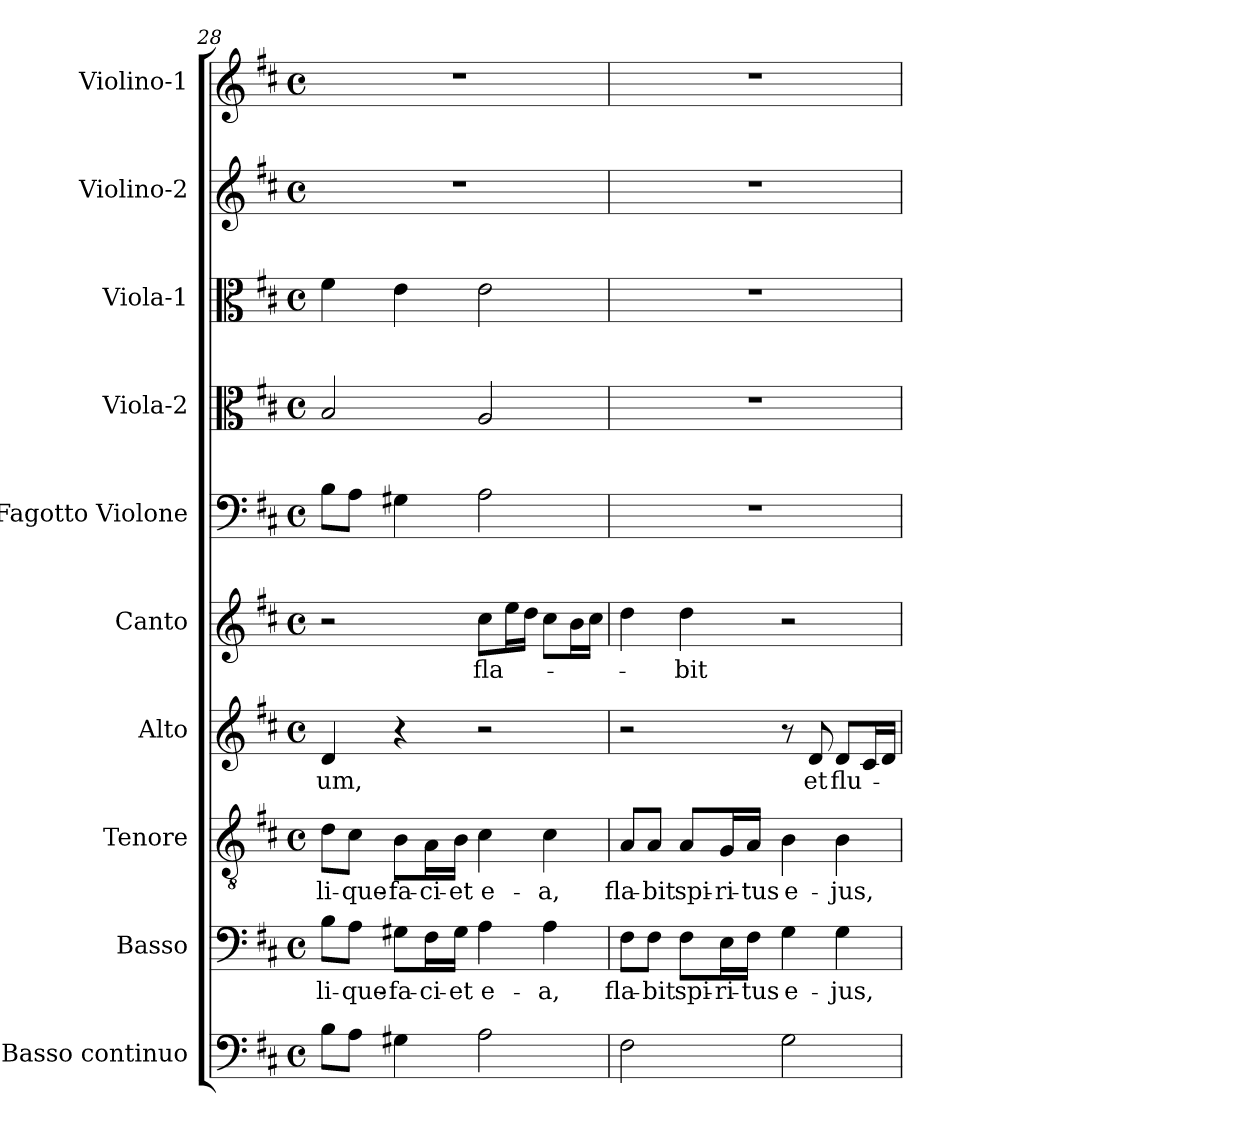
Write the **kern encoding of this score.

**kern	**kern	**text	**kern	**text	**kern	**text	**kern	**text	**kern	**kern	**kern	**kern	**kern
*part10	*part9	*part9	*part8	*part8	*part7	*part7	*part6	*part6	*part5	*part4	*part3	*part2	*part1
*staff10	*staff9	*staff9	*staff8	*staff8	*staff7	*staff7	*staff6	*staff6	*staff5	*staff4	*staff3	*staff2	*staff1
*I"Basso continuo	*I"Basso	*	*I"Tenore	*	*I"Alto	*	*I"Canto	*	*I"Fagotto Violone	*I"Viola-2	*I"Viola-1	*I"Violino-2	*I"Violino-1
*I'BC	*I'B	*	*I'T	*	*I'A	*	*I'C	*	*I'Fg	*I'Va2	*I'Va1	*I'Vi2	*I'Vi1
*clefF4	*clefF4	*	*clefGv2	*	*clefG2	*	*clefG2	*	*clefF4	*clefC3	*clefC3	*clefG2	*clefG2
*k[f#c#]	*k[f#c#]	*	*k[f#c#]	*	*k[f#c#]	*	*k[f#c#]	*	*k[f#c#]	*k[f#c#]	*k[f#c#]	*k[f#c#]	*k[f#c#]
*D:	*D:	*	*D:	*	*D:	*	*D:	*	*D:	*D:	*D:	*D:	*D:
*M4/4	*M4/4	*	*M4/4	*	*M4/4	*	*M4/4	*	*M4/4	*M4/4	*M4/4	*M4/4	*M4/4
*met(c)	*met(c)	*	*met(c)	*	*met(c)	*	*met(c)	*	*met(c)	*met(c)	*met(c)	*met(c)	*met(c)
=28	=28	=28	=28	=28	=28	=28	=28	=28	=28	=28	=28	=28	=28
!	!	!LO:LY:b	!	!	!	!	!	!	!	!	!	!	!
!	!	!	!	!LO:LY:b	!	!	!	!	!	!	!	!	!
!	!	!	!	!	!	!LO:LY:b	!	!	!	!	!	!	!
8B\L	8B\L	li-	8d\L	li-	4d/	-um,	2r	.	8B\L	2B/	4f#\	1r	1r
!	!	!LO:LY:b	!	!	!	!	!	!	!	!	!	!	!
!	!	!	!	!LO:LY:b	!	!	!	!	!	!	!	!	!
8A\J	8A\J	-que-	8c#\J	-que-	.	.	.	.	8A\J	.	.	.	.
!	!	!LO:LY:b	!	!	!	!	!	!	!	!	!	!	!
!	!	!	!	!LO:LY:b	!	!	!	!	!	!	!	!	!
4G#X\	8G#X\L	-fa-	8B\L	-fa-	4r	.	.	.	4G#X\	.	4e\	.	.
!	!	!LO:LY:b	!	!	!	!	!	!	!	!	!	!	!
!	!	!	!	!LO:LY:b	!	!	!	!	!	!	!	!	!
.	16F#\L	-ci-	16A\L	-ci-	.	.	.	.	.	.	.	.	.
!	!	!LO:LY:b	!	!	!	!	!	!	!	!	!	!	!
!	!	!	!	!LO:LY:b	!	!	!	!	!	!	!	!	!
.	16G#\JJ	-et	16B\JJ	-et	.	.	.	.	.	.	.	.	.
!	!	!LO:LY:b	!	!	!	!	!	!	!	!	!	!	!
!	!	!	!	!LO:LY:b	!	!	!	!	!	!	!	!	!
!	!	!	!	!	!	!	!	!LO:LY:b	!	!	!	!	!
2A\	4A\	e-	4c#\	e-	2r	.	8cc#\L	fla-	2A\	2A/	2e\	.	.
.	.	.	.	.	.	.	16ee\L	.	.	.	.	.	.
.	.	.	.	.	.	.	16dd\JJ	.	.	.	.	.	.
!	!	!LO:LY:b	!	!	!	!	!	!	!	!	!	!	!
!	!	!	!	!LO:LY:b	!	!	!	!	!	!	!	!	!
.	4A\	-a,	4c#\	-a,	.	.	8cc#\L	.	.	.	.	.	.
.	.	.	.	.	.	.	16b\L	.	.	.	.	.	.
.	.	.	.	.	.	.	16cc#\JJ	.	.	.	.	.	.
=29	=29	=29	=29	=29	=29	=29	=29	=29	=29	=29	=29	=29	=29
!	!	!LO:LY:b	!	!	!	!	!	!	!	!	!	!	!
!	!	!	!	!LO:LY:b	!	!	!	!	!	!	!	!	!
2F#\	8F#\L	fla-	8A/L	fla-	2r	.	4dd\	.	1r	1r	1r	1r	1r
!	!	!LO:LY:b	!	!	!	!	!	!	!	!	!	!	!
!	!	!	!	!LO:LY:b	!	!	!	!	!	!	!	!	!
.	8F#\J	-bit	8A/J	-bit	.	.	.	.	.	.	.	.	.
!	!	!LO:LY:b	!	!	!	!	!	!	!	!	!	!	!
!	!	!	!	!LO:LY:b	!	!	!	!	!	!	!	!	!
!	!	!	!	!	!	!	!	!LO:LY:b	!	!	!	!	!
.	8F#\L	spi-	8A/L	spi-	.	.	4dd\	-bit	.	.	.	.	.
!	!	!LO:LY:b	!	!	!	!	!	!	!	!	!	!	!
!	!	!	!	!LO:LY:b	!	!	!	!	!	!	!	!	!
.	16E\L	-ri-	16G/L	-ri-	.	.	.	.	.	.	.	.	.
!	!	!LO:LY:b	!	!	!	!	!	!	!	!	!	!	!
!	!	!	!	!LO:LY:b	!	!	!	!	!	!	!	!	!
.	16F#\JJ	-tus	16A/JJ	-tus	.	.	.	.	.	.	.	.	.
!	!	!LO:LY:b	!	!	!	!	!	!	!	!	!	!	!
!	!	!	!	!LO:LY:b	!	!	!	!	!	!	!	!	!
2G\	4G\	e-	4B\	e-	8r	.	2r	.	.	.	.	.	.
!	!	!	!	!	!	!LO:LY:b	!	!	!	!	!	!	!
.	.	.	.	.	8d/	et	.	.	.	.	.	.	.
!	!	!LO:LY:b	!	!	!	!	!	!	!	!	!	!	!
!	!	!	!	!LO:LY:b	!	!	!	!	!	!	!	!	!
!	!	!	!	!	!	!LO:LY:b	!	!	!	!	!	!	!
.	4G\	-jus,	4B\	-jus,	8d/L	flu-	.	.	.	.	.	.	.
.	.	.	.	.	16c#/L	.	.	.	.	.	.	.	.
.	.	.	.	.	16d/JJ	.	.	.	.	.	.	.	.
=	=	=	=	=	=	=	=	=	=	=	=	=	=
*-	*-	*-	*-	*-	*-	*-	*-	*-	*-	*-	*-	*-	*-
